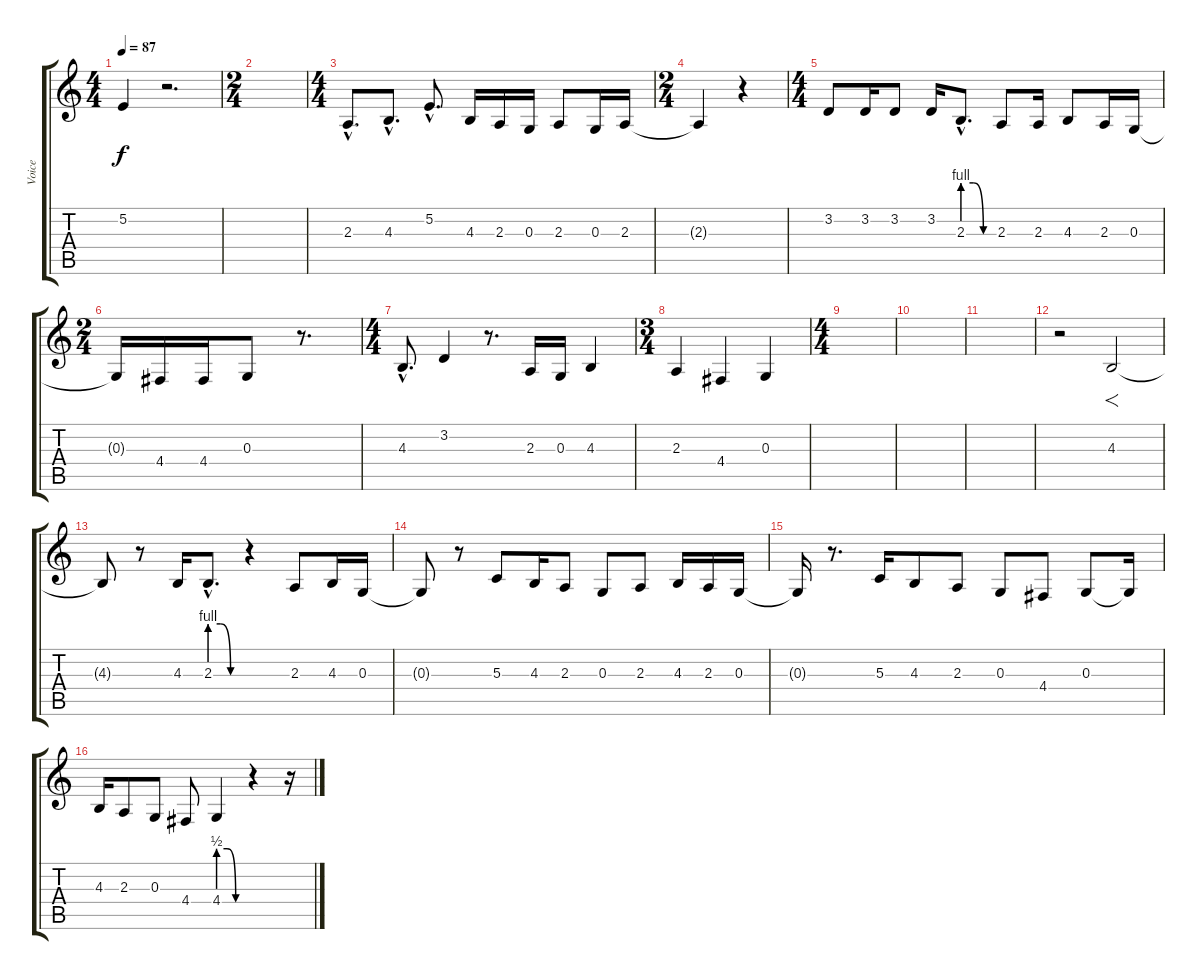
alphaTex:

\track ("Voice" "Voice") {instrument lead2sawtooth}
\staff {score tabs}
\tuning (E4 B3 G3 D3 A2 D2) {hide}
\ts (4 4)
\tempo 87
\clef g2
\ks c
5.2.4{dy f} r.2{d} |
\ts (2 4)
|
\ts (4 4)
2.3{hac}.8{d} 4.3{hac}.8{d} 5.2{hac}.8{d} 4.3.16 2.3.16 0.3.16 2.3.8 0.3.16 2.3.16 |
\ts (2 4)
2.3{t}.4 r.4 |
\ts (4 4)
3.2.8 3.2.16 3.2.8 3.2.16 2.3{be (custom 0 4 20 4 40 0 60 0) hac}.8{d} 2.3.8 2.3.16 4.3.8 2.3.16 0.3.16 |
\ts (2 4)
0.3{t}.16 4.4.16 4.4.16 0.3.8 r.8{d} |
\ts (4 4)
4.3{hac}.8{d} 3.2.4 r.8{d} 2.3.16 0.3.16 4.3.4 |
\ts (3 4)
2.3.4 4.4.4 0.3.4 |
\ts (4 4)
|
|
|
r.2 4.3.2{f} |
4.3{t}.8 r.8 4.3.16 2.3{be (custom 0 4 20 4 40 0 60 0) hac}.8{d} r.4 2.3.8 4.3.16 0.3.16 |
0.3{t}.8 r.8 5.3.8 4.3.16 2.3.8 0.3.8 2.3.8 4.3.16 2.3.16 0.3.16 |
0.3{t}.16 r.8{d} 5.3.16 4.3.8 2.3.8 0.3.8 4.4.8 0.3.8 0.3{t}.16 |
4.3.16 2.3.8 0.3.8 4.4.8 4.4{be (custom 0 2 20 2 40 0 60 0)}.4 r.4 r.16
